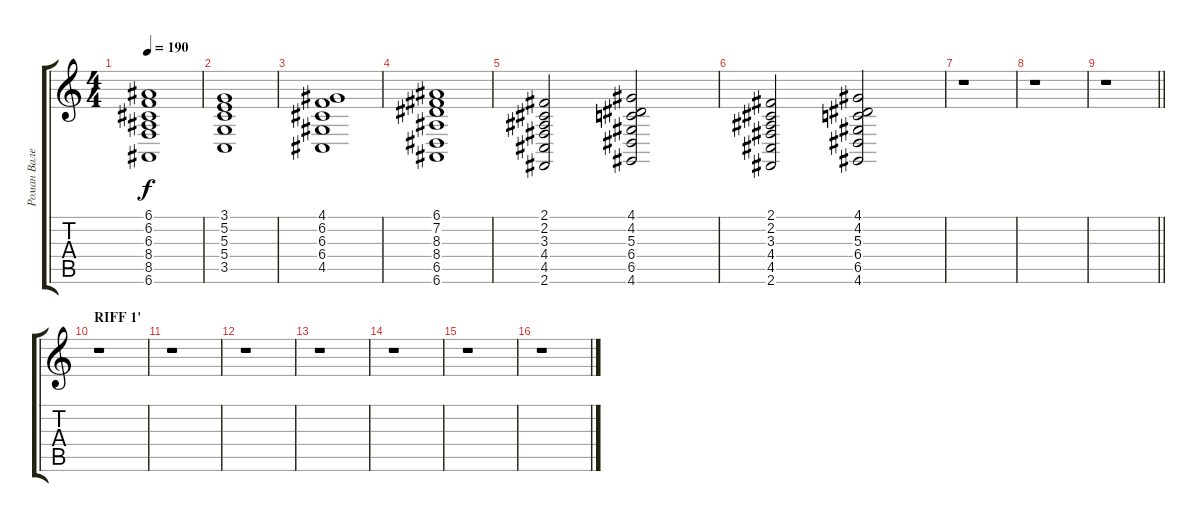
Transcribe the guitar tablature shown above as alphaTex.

\track ("Роман Валерьев" "Роман Вале") {instrument stringensemble1}
\staff {score tabs}
\tuning (E4 B3 G3 D3 A2 E2) {hide}
\ts (4 4)
\tempo 190
\clef g2
\ks c
(6.1 6.2 6.3 8.4 8.5 6.6).1{dy f} |
(3.1 5.2 5.3 5.4 3.5).1 |
(4.1 6.2 6.3 6.4 4.5).1 |
(6.1 7.2 8.3 8.4 6.5 6.6).1 |
(2.1 2.2 3.3 4.4 4.5 2.6).2 (4.1 4.2 5.3 6.4 6.5 4.6).2 |
(2.1 2.2 3.3 4.4 4.5 2.6).2 (4.1 4.2 5.3 6.4 6.5 4.6).2 |
r.1 |
r.1 |
\barLineRight lightlight
r.1 |
\section ("" "RIFF 1'")
r.1 |
r.1 |
r.1 |
r.1 |
r.1 |
r.1 |
r.1
